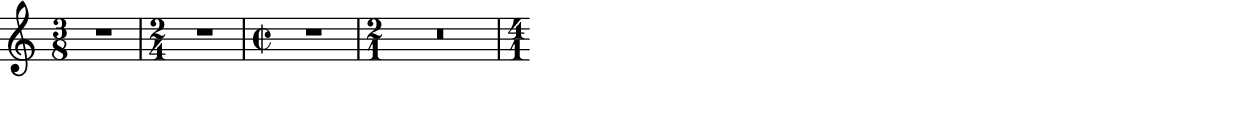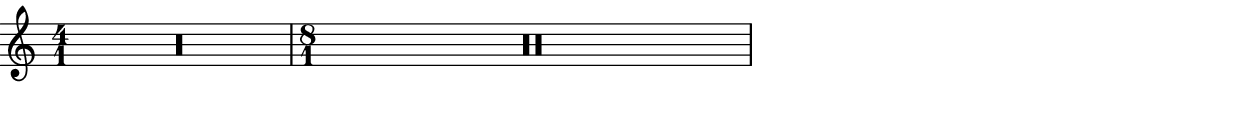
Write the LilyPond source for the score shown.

%% Generated by lilypond-book
%% Options: [exampleindent=10.16\mm,indent=0\mm,line-width=160\mm,paper-height=845.047\pt,paper-width=597.508\pt,papersize='(cons (* 597.508 pt) (* 845.047 pt))]
\include "lilypond-book-preamble.ly"


% ****************************************************************
% Start cut-&-pastable-section
% ****************************************************************

#(ly:set-option 'eps-box-padding 3.000000)



\paper {
  #(set-paper-size '(cons (* 597.508 pt) (* 845.047 pt)))
  indent = 0\mm
  line-width = 160\mm
  % offset the left padding, also add 1mm as lilypond creates cropped
  % images with a little space on the right
  line-width = #(- line-width (* mm  3.000000) (* mm 1))
}

\layout {
  
}




% ****************************************************************
% ly snippet:
% ****************************************************************
\sourcefilename "/lilypond-2.25.21/input/regression/multi-measure-rest-standard.ly"
\sourcefileline 0
\header {
  texidoc = "Only whole, breve, longa and maxima rests are used by default for multi-measure rests."
}

\version "2.16.0"

\paper {
  ragged-right = ##t
  indent = 0
}

\new Staff {
  \time 3/8 R4.
  \time 2/4 R2
  \time 2/2 R1
  \time 2/1 R\breve
  \break
  \time 4/1 R\longa
  \time 8/1 R\maxima
}



% ****************************************************************
% end ly snippet
% ****************************************************************
